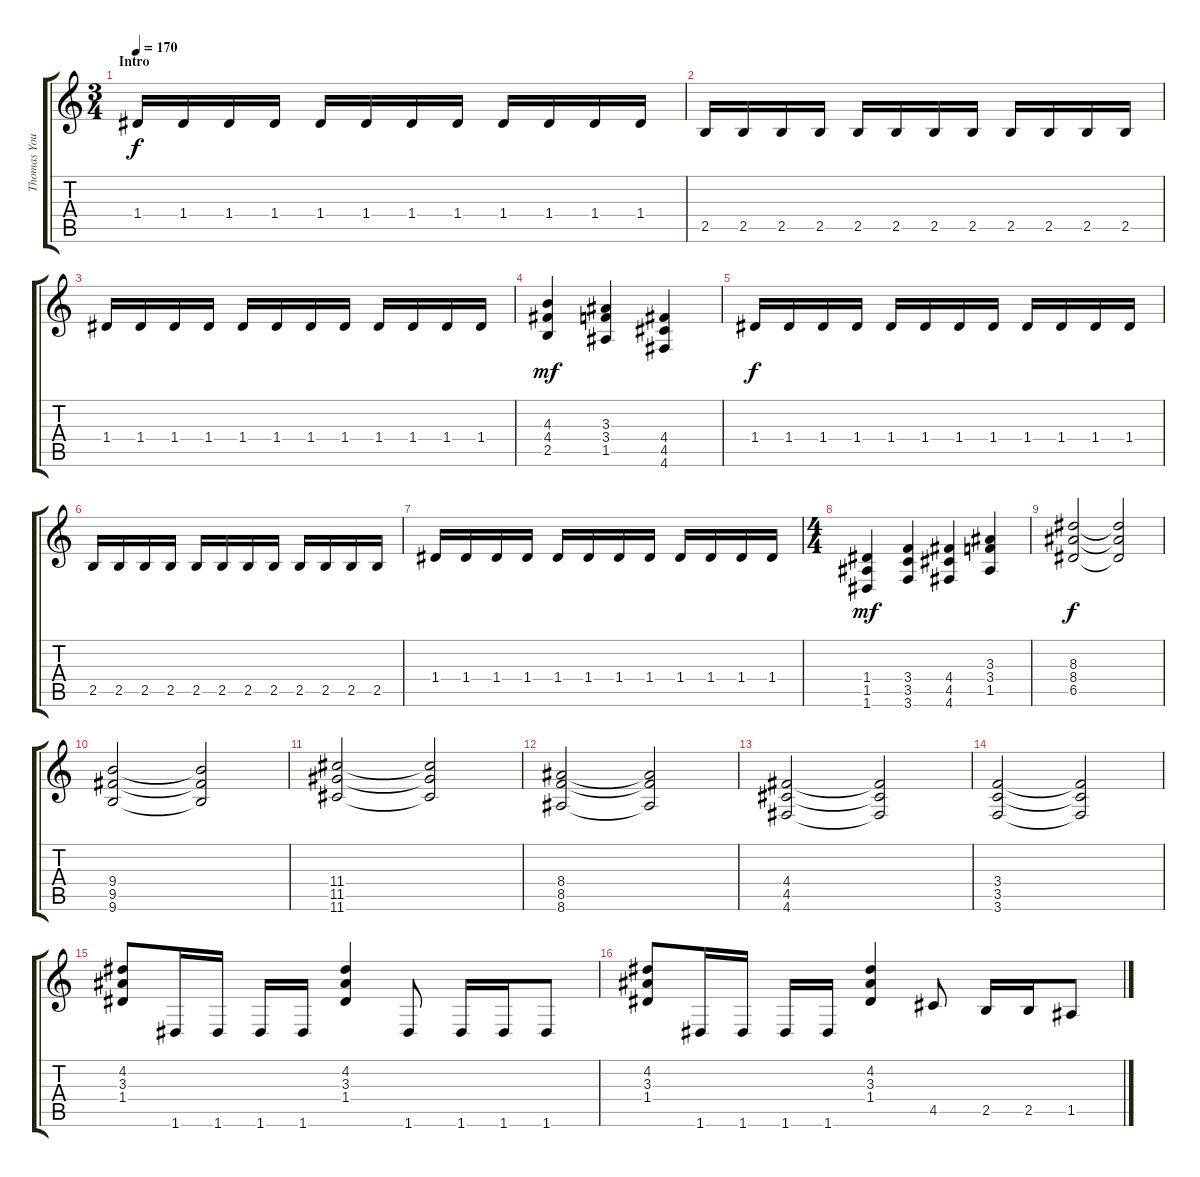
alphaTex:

\track ("Thomas Youngblood" "Thomas You") {instrument distortionguitar}
\staff {score tabs}
\tuning (E4 B3 G3 D3 A2 D2) {hide}
\ts (3 4)
\section ("" "Intro")
\tempo 170
\clef g2
\ks c
1.4.16{dy f instrument distortionguitar} 1.4.16 1.4.16 1.4.16 1.4.16 1.4.16 1.4.16 1.4.16 1.4.16 1.4.16 1.4.16 1.4.16 |
2.5.16 2.5.16 2.5.16 2.5.16 2.5.16 2.5.16 2.5.16 2.5.16 2.5.16 2.5.16 2.5.16 2.5.16 |
1.4.16 1.4.16 1.4.16 1.4.16 1.4.16 1.4.16 1.4.16 1.4.16 1.4.16 1.4.16 1.4.16 1.4.16 |
(4.3 4.4 2.5).4{dy mf} (3.3 3.4 1.5).4 (4.4 4.5 4.6).4 |
1.4.16{dy f} 1.4.16 1.4.16 1.4.16 1.4.16 1.4.16 1.4.16 1.4.16 1.4.16 1.4.16 1.4.16 1.4.16 |
2.5.16 2.5.16 2.5.16 2.5.16 2.5.16 2.5.16 2.5.16 2.5.16 2.5.16 2.5.16 2.5.16 2.5.16 |
1.4.16 1.4.16 1.4.16 1.4.16 1.4.16 1.4.16 1.4.16 1.4.16 1.4.16 1.4.16 1.4.16 1.4.16 |
\ts (4 4)
(1.4 1.5 1.6).4{dy mf} (3.4 3.5 3.6).4 (4.4 4.5 4.6).4 (3.3 3.4 1.5).4 |
(8.3 8.4 6.5).2{dy f} (8.3{t} 8.4{t} 6.5{t}).2 |
(9.4 9.5 9.6).2 (9.4{t} 9.5{t} 9.6{t}).2 |
(11.4 11.5 11.6).2 (11.4{t} 11.5{t} 11.6{t}).2 |
(8.4 8.5 8.6).2 (8.4{t} 8.5{t} 8.6{t}).2 |
(4.4 4.5 4.6).2 (4.4{t} 4.5{t} 4.6{t}).2 |
(3.4 3.5 3.6).2 (3.4{t} 3.5{t} 3.6{t}).2 |
(4.2 3.3 1.4).8 1.6.16 1.6.16 1.6.16 1.6.16 (4.2 3.3 1.4).4 1.6.8 1.6.16 1.6.16 1.6.8 |
(4.2 3.3 1.4).8 1.6.16 1.6.16 1.6.16 1.6.16 (4.2 3.3 1.4).4 4.5.8 2.5.16 2.5.16 1.5.8
